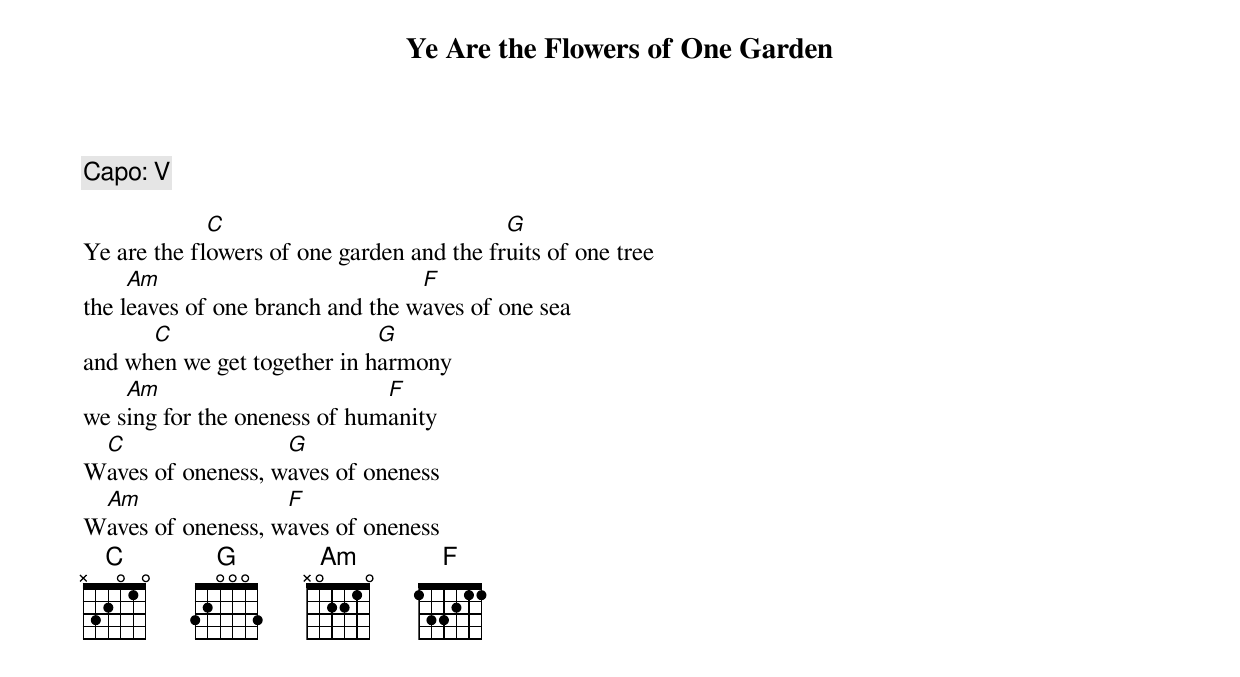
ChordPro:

{title: Ye Are the Flowers of One Garden}
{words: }
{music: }
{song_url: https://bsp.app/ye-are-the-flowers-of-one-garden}

{c: Capo: V}

Ye are the fl[C]owers of one garden and the fr[G]uits of one tree
the l[Am]eaves of one branch and the w[F]aves of one sea
and wh[C]en we get together in h[G]armony
we s[Am]ing for the oneness of hum[F]anity
W[C]aves of oneness, w[G]aves of oneness
W[Am]aves of oneness, w[F]aves of oneness
